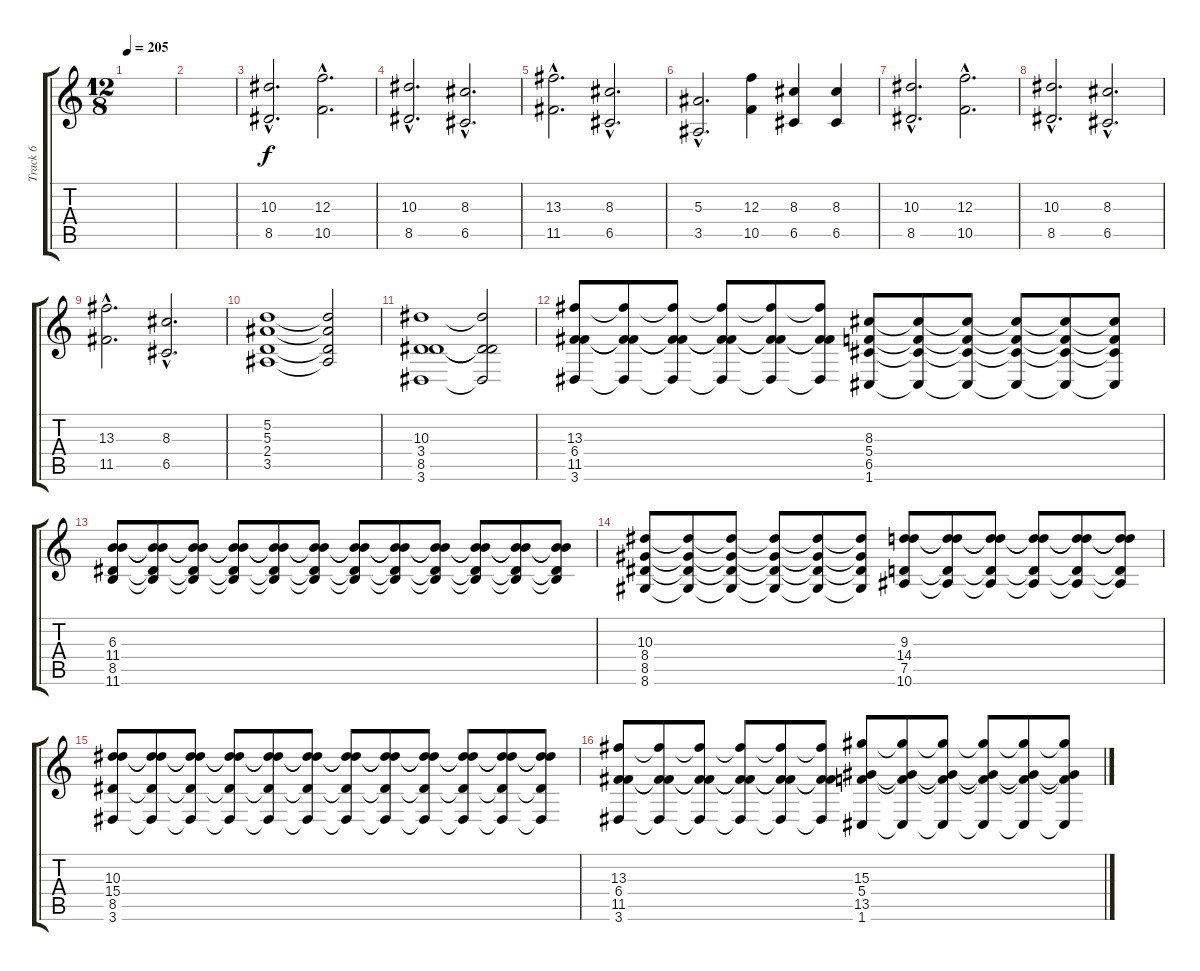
\track ("Track 6" "Track 6") {instrument distortionguitar}
\staff {score tabs}
\tuning (D4 A3 F3 C3 G2 C2) {hide}
\ts (12 8)
\tempo 205
\clef g2
\ks c
|
|
(10.3{hac} 8.5{hac}).2{d} (12.3{hac} 10.5{hac}).2{d} |
(10.3{hac} 8.5{hac}).2{d} (8.3{hac} 6.5{hac}).2{d} |
(13.3{hac} 11.5{hac}).2{d} (8.3{hac} 6.5{hac}).2{d} |
(5.3{hac} 3.5{hac}).2{d} (12.3 10.5).4 (8.3 6.5).4 (8.3 6.5).4 |
(10.3{hac} 8.5{hac}).2{d} (12.3{hac} 10.5{hac}).2{d} |
(10.3{hac} 8.5{hac}).2{d} (8.3{hac} 6.5{hac}).2{d} |
(13.3{hac} 11.5{hac}).2{d} (8.3{hac} 6.5{hac}).2{d} |
(5.2 5.3 2.4 3.5).1 (5.2{t} 5.3{t} 2.4{t} 3.5{t}).2 |
(10.3 3.4 8.5 3.6).1 (10.3{t} 3.4{t} 8.5{t} 3.6{t}).2 |
(13.3 6.4 11.5 3.6).8 (13.3{t} 6.4{t} 11.5{t} 3.6{t}).8 (13.3{t} 6.4{t} 11.5{t} 3.6{t}).8 (13.3{t} 6.4{t} 11.5{t} 3.6{t}).8 (13.3{t} 6.4{t} 11.5{t} 3.6{t}).8 (13.3{t} 6.4{t} 11.5{t} 3.6{t}).8 (8.3 5.4 6.5 1.6).8 (8.3{t} 5.4{t} 6.5{t} 1.6{t}).8 (8.3{t} 5.4{t} 6.5{t} 1.6{t}).8 (8.3{t} 5.4{t} 6.5{t} 1.6{t}).8 (8.3{t} 5.4{t} 6.5{t} 1.6{t}).8 (8.3{t} 5.4{t} 6.5{t} 1.6{t}).8 |
(6.3 11.4 8.5 11.6).8 (6.3{t} 11.4{t} 8.5{t} 11.6{t}).8 (6.3{t} 11.4{t} 8.5{t} 11.6{t}).8 (6.3{t} 11.4{t} 8.5{t} 11.6{t}).8 (6.3{t} 11.4{t} 8.5{t} 11.6{t}).8 (6.3{t} 11.4{t} 8.5{t} 11.6{t}).8 (6.3{t} 11.4{t} 8.5{t} 11.6{t}).8 (6.3{t} 11.4{t} 8.5{t} 11.6{t}).8 (6.3{t} 11.4{t} 8.5{t} 11.6{t}).8 (6.3{t} 11.4{t} 8.5{t} 11.6{t}).8 (6.3{t} 11.4{t} 8.5{t} 11.6{t}).8 (6.3{t} 11.4{t} 8.5{t} 11.6{t}).8 |
(10.3 8.4 8.5 8.6).8 (10.3{t} 8.4{t} 8.5{t} 8.6{t}).8 (10.3{t} 8.4{t} 8.5{t} 8.6{t}).8 (10.3{t} 8.4{t} 8.5{t} 8.6{t}).8 (10.3{t} 8.4{t} 8.5{t} 8.6{t}).8 (10.3{t} 8.4{t} 8.5{t} 8.6{t}).8 (9.3 14.4 7.5 10.6).8 (9.3{t} 14.4{t} 7.5{t} 10.6{t}).8 (9.3{t} 14.4{t} 7.5{t} 10.6{t}).8 (9.3{t} 14.4{t} 7.5{t} 10.6{t}).8 (9.3{t} 14.4{t} 7.5{t} 10.6{t}).8 (9.3{t} 14.4{t} 7.5{t} 10.6{t}).8 |
(10.3 15.4 8.5 3.6).8 (10.3{t} 15.4{t} 8.5{t} 3.6{t}).8 (10.3{t} 15.4{t} 8.5{t} 3.6{t}).8 (10.3{t} 15.4{t} 8.5{t} 3.6{t}).8 (10.3{t} 15.4{t} 8.5{t} 3.6{t}).8 (10.3{t} 15.4{t} 8.5{t} 3.6{t}).8 (10.3{t} 15.4{t} 8.5{t} 3.6{t}).8 (10.3{t} 15.4{t} 8.5{t} 3.6{t}).8 (10.3{t} 15.4{t} 8.5{t} 3.6{t}).8 (10.3{t} 15.4{t} 8.5{t} 3.6{t}).8 (10.3{t} 15.4{t} 8.5{t} 3.6{t}).8 (10.3{t} 15.4{t} 8.5{t} 3.6{t}).8 |
(13.3 6.4 11.5 3.6).8 (13.3{t} 6.4{t} 11.5{t} 3.6{t}).8 (13.3{t} 6.4{t} 11.5{t} 3.6{t}).8 (13.3{t} 6.4{t} 11.5{t} 3.6{t}).8 (13.3{t} 6.4{t} 11.5{t} 3.6{t}).8 (13.3{t} 6.4{t} 11.5{t} 3.6{t}).8 (15.3 5.4 13.5 1.6).8 (15.3{t} 5.4{t} 13.5{t} 1.6{t}).8 (15.3{t} 5.4{t} 13.5{t} 1.6{t}).8 (15.3{t} 5.4{t} 13.5{t} 1.6{t}).8 (15.3{t} 5.4{t} 13.5{t} 1.6{t}).8 (15.3{t} 5.4{t} 13.5{t} 1.6{t}).8
